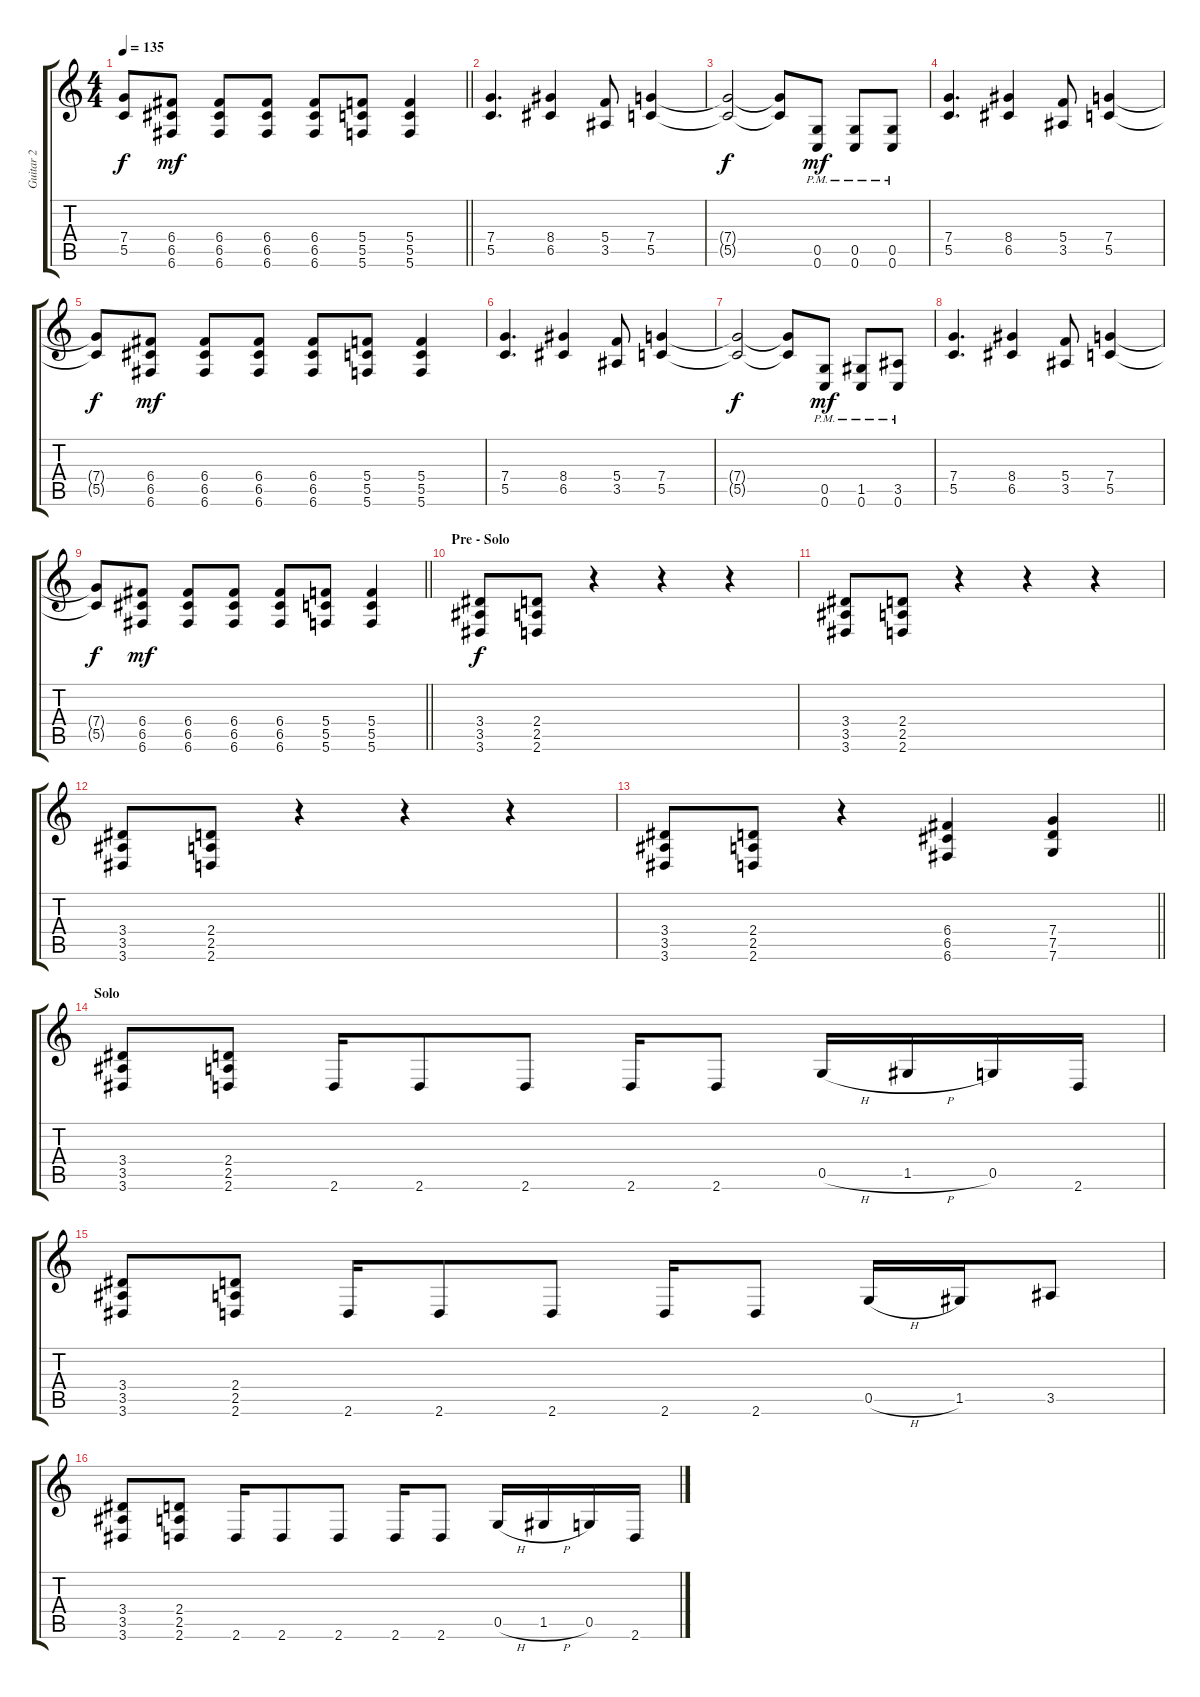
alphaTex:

\track ("Guitar 2" "Guitar 2") {instrument overdrivenguitar}
\staff {score tabs}
\tuning (D4 A3 F3 C3 G2 C2) {hide}
\ts (4 4)
\tempo 135
\clef g2
\barLineRight lightlight
\ks c
(7.4{t} 5.5{t}).8{dy f} (6.4 6.5 6.6).8{dy mf} (6.4 6.5 6.6).8 (6.4 6.5 6.6).8 (6.4 6.5 6.6).8 (5.4 5.5 5.6).8 (5.4 5.5 5.6).4 |
(7.4 5.5).4{d} (8.4 6.5).4 (5.4 3.5).8 (7.4 5.5).4 |
(7.4{t} 5.5{t}).2{dy f} (7.4{t} 5.5{t}).8 (0.5{pm} 0.6{pm}).8{dy mf} (0.5{pm} 0.6{pm}).8 (0.5{pm} 0.6{pm}).8 |
(7.4 5.5).4{d} (8.4 6.5).4 (5.4 3.5).8 (7.4 5.5).4 |
(7.4{t} 5.5{t}).8{dy f} (6.4 6.5 6.6).8{dy mf} (6.4 6.5 6.6).8 (6.4 6.5 6.6).8 (6.4 6.5 6.6).8 (5.4 5.5 5.6).8 (5.4 5.5 5.6).4 |
(7.4 5.5).4{d} (8.4 6.5).4 (5.4 3.5).8 (7.4 5.5).4 |
(7.4{t} 5.5{t}).2{dy f} (7.4{t} 5.5{t}).8 (0.5{pm} 0.6{pm}).8{dy mf} (1.5{pm} 0.6{pm}).8 (3.5{pm} 0.6{pm}).8 |
(7.4 5.5).4{d} (8.4 6.5).4 (5.4 3.5).8 (7.4 5.5).4 |
\barLineRight lightlight
(7.4{t} 5.5{t}).8{dy f} (6.4 6.5 6.6).8{dy mf} (6.4 6.5 6.6).8 (6.4 6.5 6.6).8 (6.4 6.5 6.6).8 (5.4 5.5 5.6).8 (5.4 5.5 5.6).4 |
\section ("" "Pre - Solo")
(3.4 3.5 3.6).8{dy f instrument overdrivenguitar} (2.4 2.5 2.6).8 r.4 r.4 r.4 |
(3.4 3.5 3.6).8 (2.4 2.5 2.6).8 r.4 r.4 r.4 |
(3.4 3.5 3.6).8 (2.4 2.5 2.6).8 r.4 r.4 r.4 |
\barLineRight lightlight
(3.4 3.5 3.6).8 (2.4 2.5 2.6).8 r.4 (6.4 6.5 6.6).4 (7.4 7.5 7.6).4 |
\section ("" "Solo")
(3.4 3.5 3.6).8 (2.4 2.5 2.6).8 2.6.16 2.6.8 2.6.8 2.6.16 2.6.8 0.5{h}.16 1.5{h}.16 0.5.16 2.6.16 |
(3.4 3.5 3.6).8 (2.4 2.5 2.6).8 2.6.16 2.6.8 2.6.8 2.6.16 2.6.8 0.5{h}.16 1.5.16 3.5.8 |
(3.4 3.5 3.6).8 (2.4 2.5 2.6).8 2.6.16 2.6.8 2.6.8 2.6.16 2.6.8 0.5{h}.16 1.5{h}.16 0.5.16 2.6.16
